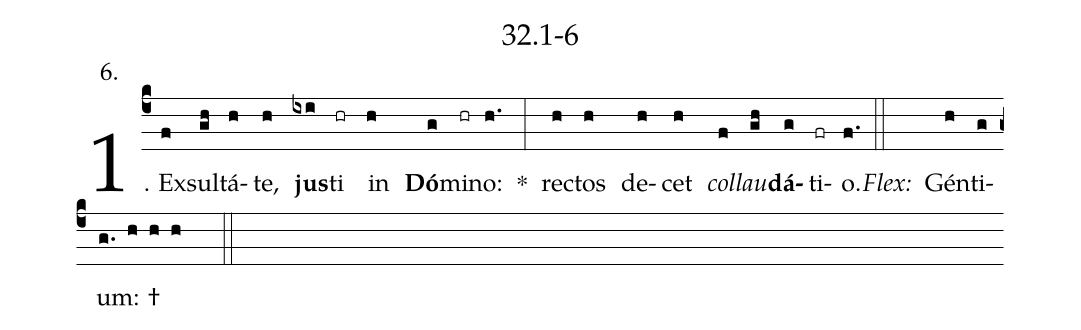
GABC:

name: 32.1-6;
annotation: 6.;
%%
(c4)1. Ex(f)sul(gh)tá(h)te,(h) <b>jus</b>(ixi)ti(hr) in(h) <b>Dó</b>(g)mi(hr)no:(h.) *(:) rec(h)tos(h) de(h)cet(h) <i>col</i>(f)<i>lau</i>(gh)<b>dá</b>(g)ti(fr)o.(f.) (::)
<i>Flex:</i>()  Gén(h)ti(g)um: †(g. h h h  ::)
